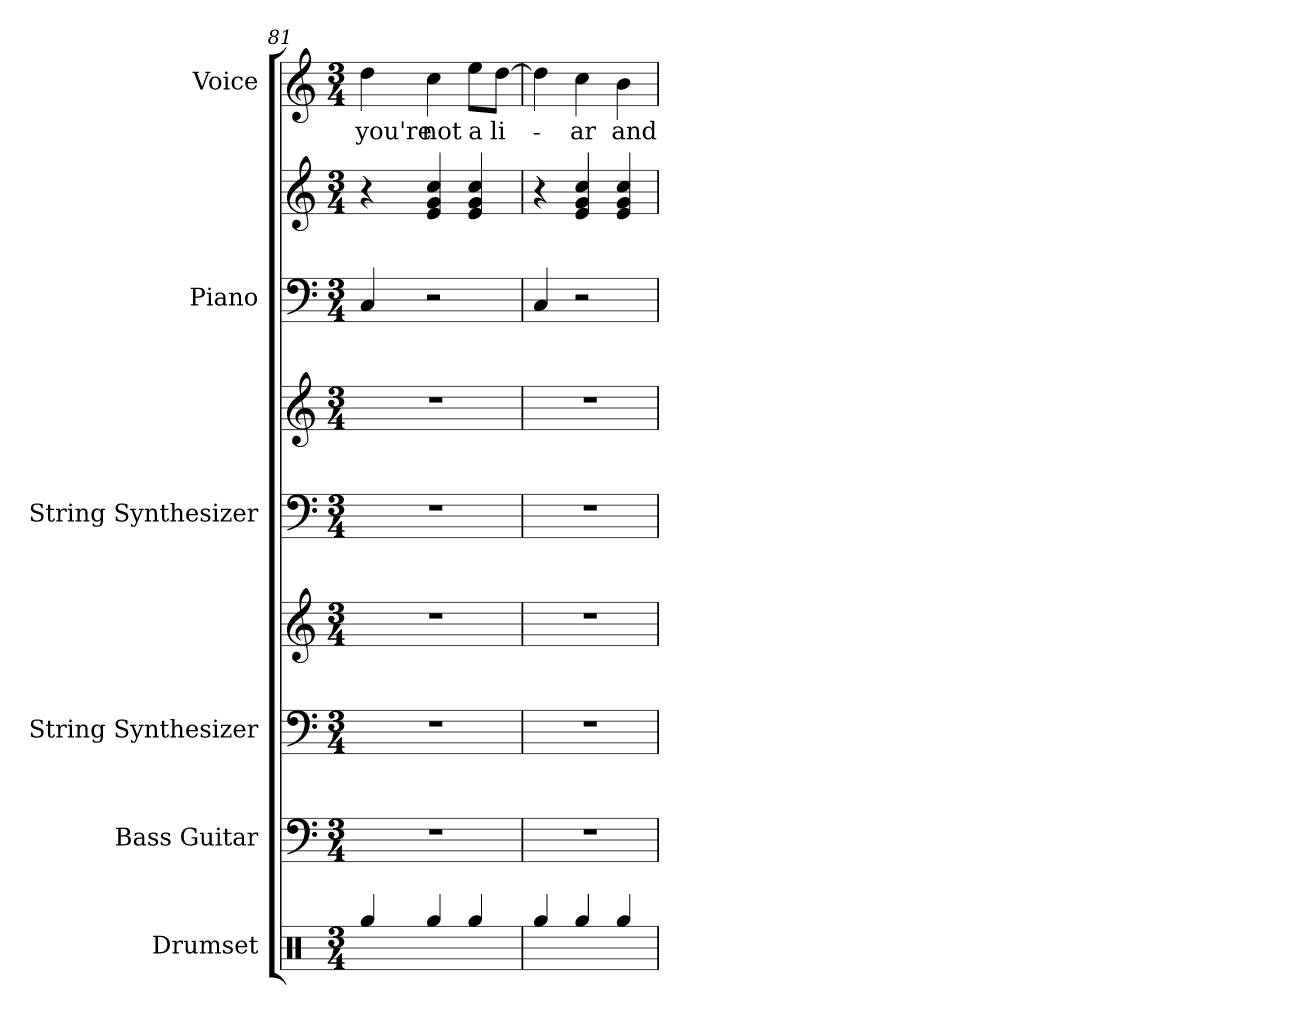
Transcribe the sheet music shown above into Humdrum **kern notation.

**kern	**kern	**kern	**kern	**kern	**kern	**kern	**kern	**kern	**text
*part6	*part5	*part4	*part4	*part3	*part3	*part2	*part2	*part1	*part1
*staff9	*staff8	*staff7	*staff6	*staff5	*staff4	*staff3	*staff2	*staff1	*staff1
*I"Drumset	*I"Bass Guitar	*I"String Synthesizer	*	*I"String Synthesizer	*	*I"Piano	*	*I"Voice	*
*I'D. Set	*I'B. Guit.	*I'Synth.	*	*I'Synth.	*	*I'Pno.	*	*I'Vo.	*
*clefX	*clefF4	*clefF4	*clefG2	*clefF4	*clefG2	*clefF4	*clefG2	*clefG2	*
*	*ITrd7c12	*	*	*	*	*	*	*	*
*k[]	*k[]	*k[]	*k[]	*k[]	*k[]	*k[]	*k[]	*k[]	*
*M3/4	*M3/4	*M3/4	*M3/4	*M3/4	*M3/4	*M3/4	*M3/4	*M3/4	*
=81	=81	=81	=81	=81	=81	=81	=81	=81	=81
!	!	!	!	!	!	!	!	!	!LO:LY:b
4Rgg/	2.r	2.r	2.r	2.r	2.r	4C/	4r	4dd\	you're
!	!	!	!	!	!	!	!	!	!LO:LY:b
4Rgg/	.	.	.	.	.	2r	4e/ 4g/ 4cc/	4cc\	not
!	!	!	!	!	!	!	!	!	!LO:LY:b
4Rgg/	.	.	.	.	.	.	4e/ 4g/ 4cc/	8ee\L	a
!	!	!	!	!	!	!	!	!	!LO:LY:b
.	.	.	.	.	.	.	.	[8dd\J	li-
=82	=82	=82	=82	=82	=82	=82	=82	=82	=82
4Rgg/	2.r	2.r	2.r	2.r	2.r	4C/	4r	4dd\]	.
!	!	!	!	!	!	!	!	!	!LO:LY:b
4Rgg/	.	.	.	.	.	2r	4e/ 4g/ 4cc/	4cc\	-ar
!	!	!	!	!	!	!	!	!	!LO:LY:b
4Rgg/	.	.	.	.	.	.	4e/ 4g/ 4cc/	4b\	and
=	=	=	=	=	=	=	=	=	=
*-	*-	*-	*-	*-	*-	*-	*-	*-	*-
